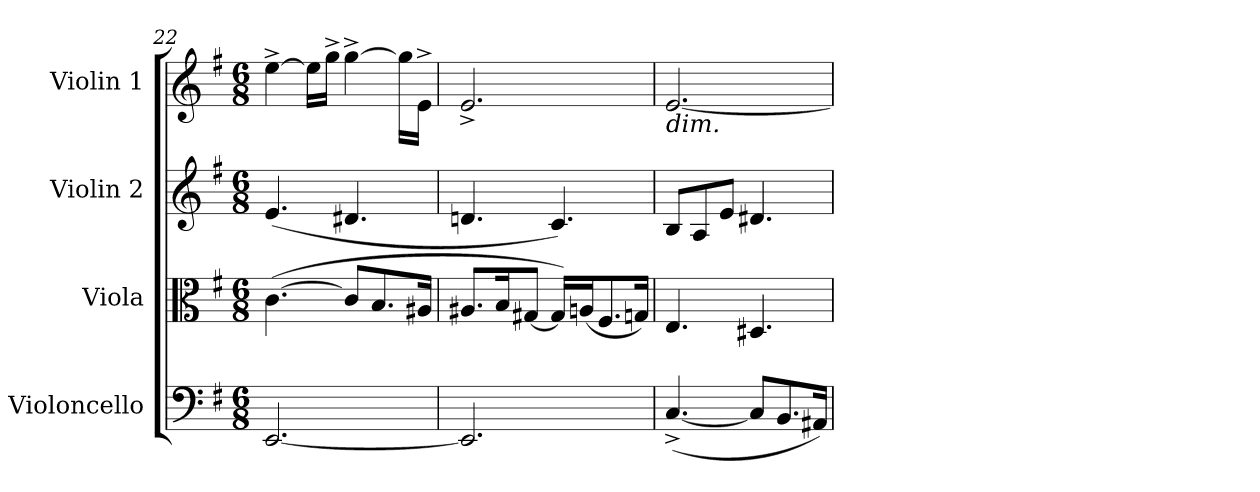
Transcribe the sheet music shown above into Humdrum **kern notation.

**kern	**kern	**kern	**kern
*part4	*part3	*part2	*part1
*staff4	*staff3	*staff2	*staff1
*I"Violoncello	*I"Viola	*I"Violin 2	*I"Violin 1
*I'Vc	*I'Vla	*I'Vln	*I'Vln
*clefF4	*clefC3	*clefG2	*clefG2
*k[f#]	*k[f#]	*k[f#]	*k[f#]
*M6/8	*M6/8	*M6/8	*M6/8
=22	=22	=22	=22
[2.EE/	([4.c\	(4.e/	[4ee^\
.	.	.	16ee\LL]
.	.	.	16gg^\JJ
.	8c/L]	4.d#X/	[4gg^\
.	8.B/	.	.
.	.	.	16gg\LL]
.	16A#X/Jk	.	16e^\JJ
!!LO:LB:g=z
=23	=23	=23	=23
2.EE/]	8.A#X/L	4.dn/	2.e^/
.	16B/K	.	.
.	[8G#X/J	.	.
.	16G#/LL])	4.c/)	.
.	(16An/J	.	.
.	8.F#/	.	.
.	16Gn/Jk)	.	.
=24	=24	=24	=24
!	!	!	!LO:TX:b:i:t=dim.
([4.C^/	4.E/	8B/L	[2.e/
.	.	8A/	.
.	.	8e/J	.
8C/L]	4.D#X/	4.d#X/	.
8.BB/	.	.	.
16AA#X/Jk)	.	.	.
=	=	=	=
*-	*-	*-	*-
